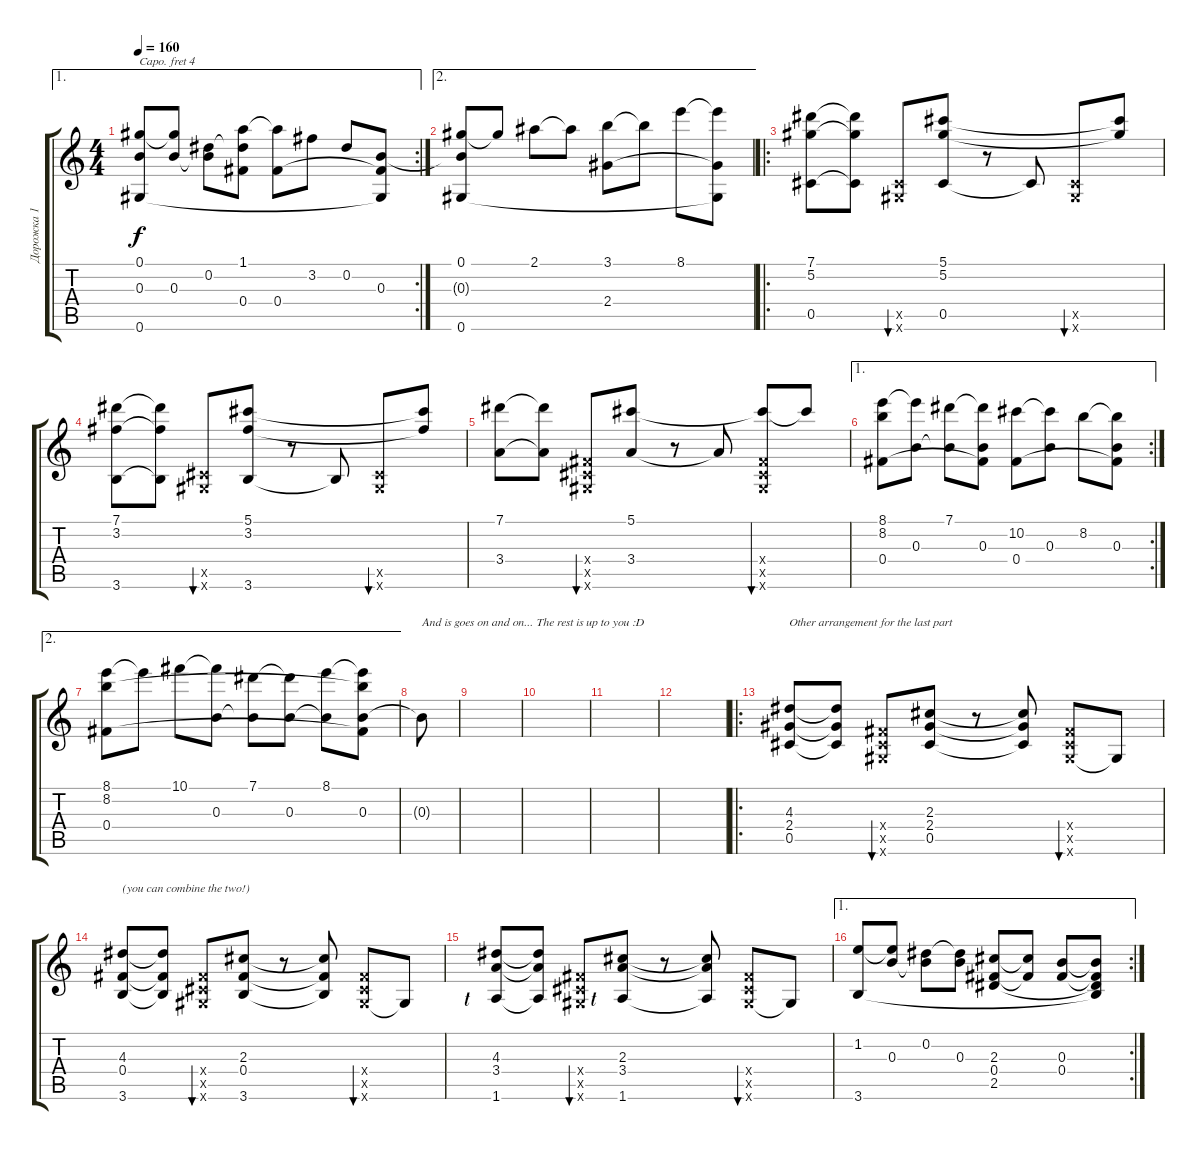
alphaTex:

\track ("Дорожка 1" "Дорожка 1") {instrument acousticguitarsteel}
\staff {score tabs}
\capo 4
\tuning (E4 B3 G3 D3 A2 E2) {hide}
\ae 1
\rc 2
\ts (4 4)
\tempo 160
\clef g2
\ks c
(0.1 0.3{t} 0.6).8{dy f} (0.1{t} 0.3).8 (0.2 0.3{t}).8 (1.1 0.2{t} 0.4{t}).8 (1.1{t} 0.4).8 3.2.8 0.2.8 (0.3 0.4{t} 0.6{t}).8 |
\ae 2
(0.1 0.3{t} 0.6).8 0.1{t}.8 2.1.8 2.1{t}.8 (3.1 2.4).8 3.1{t}.8 8.1.8 (8.1{t} 2.4{t} 0.6{t}).8 |
\ro
(7.1 5.2 0.5).8 (7.1{t} 5.2{t} 0.5{t}).8 (0.5{x} 0.6{x}).8{bu 240} (5.1 5.2 0.5).8 r.8 0.5{t}.8 (0.5{x} 0.6{x}).8{bu 240} (5.1{t} 5.2{t}).8 |
(7.1 3.2 3.6).8 (7.1{t} 3.2{t} 3.6{t}).8 (0.5{x} 0.6{x}).8{bu 240} (5.1 3.2 3.6).8 r.8 3.6{t}.8 (0.5{x} 0.6{x}).8{bu 240} (5.1{t} 3.2{t}).8 |
(7.1 3.4).8 (7.1{t} 3.4{t}).8 (0.4{x} 0.5{x} 0.6{x}).8{bu 240} (5.1 3.4).8 r.8 3.4{t}.8 (5.1{t} 0.4{x} 0.5{x} 0.6{x}).8{bu 240} 5.1{t}.8 |
\ae 1
\rc 2
(8.1 8.2 0.4).8 (8.1{t} 0.3).8 (7.1 0.3{t}).8 (7.1{t} 0.3 0.4{t}).8 (10.2 0.4).8 (10.2{t} 0.3).8 8.2.8 (8.2{t} 0.3 0.4{t}).8 |
\ae 2
(8.1 8.2 0.4).8 8.1{t}.8 10.1.8 (10.1{t} 0.3).8 (7.1 0.3{t}).8 (7.1{t} 0.3).8 (8.1 0.3{t}).8 (8.1{t} 8.2{t} 0.3 0.4{t}).8 |
0.3{t}.8{txt "And is goes on and on... The rest is up to you :D"} |
|
|
|
|
\ro
(4.3 2.4 0.5).8{txt "Other arrangement for the last part "} (4.3{t} 2.4{t} 0.5{t}).8 (0.4{x} 0.5{x} 0.6{x}).8{bu 240} (2.3 2.4 0.5).8 r.8 (2.3{t} 2.4{t} 0.5{t}).8 (0.4{x} 0.5{x} 0.6{x}).8{bu 240} 0.6{t}.8 |
(4.3 0.4 3.6).8{txt "(you can combine the two!)"} (4.3{t} 0.4{t} 3.6{t}).8 (0.4{x} 0.5{x} 0.6{x}).8{bu 240} (2.3 0.4 3.6).8 r.8 (2.3{t} 0.4{t} 3.6{t}).8 (0.4{x} 0.5{x} 0.6{x}).8{bu 240} 0.6{t}.8 |
(4.3 3.4 1.6{lf 1}).8 (4.3{t} 3.4{t} 1.6{t}).8 (0.4{x} 0.5{x} 0.6{x}).8{bu 240} (2.3 3.4 1.6{lf 1}).8 r.8 (2.3{t} 3.4{t} 1.6{t}).8 (0.4{x} 0.5{x} 0.6{x}).8{bu 240} 0.6{t}.8 |
\ae 1
\rc 2
(1.2 3.6).8 (1.2{t} 0.3).8 (0.2 0.3{t}).8 (0.2{t} 0.3).8 (2.3 0.4 2.5).8 (2.3{t} 0.4{t}).8 (0.3 0.4).8 (0.3{t} 0.4{t} 2.5{t} 3.6{t}).8
